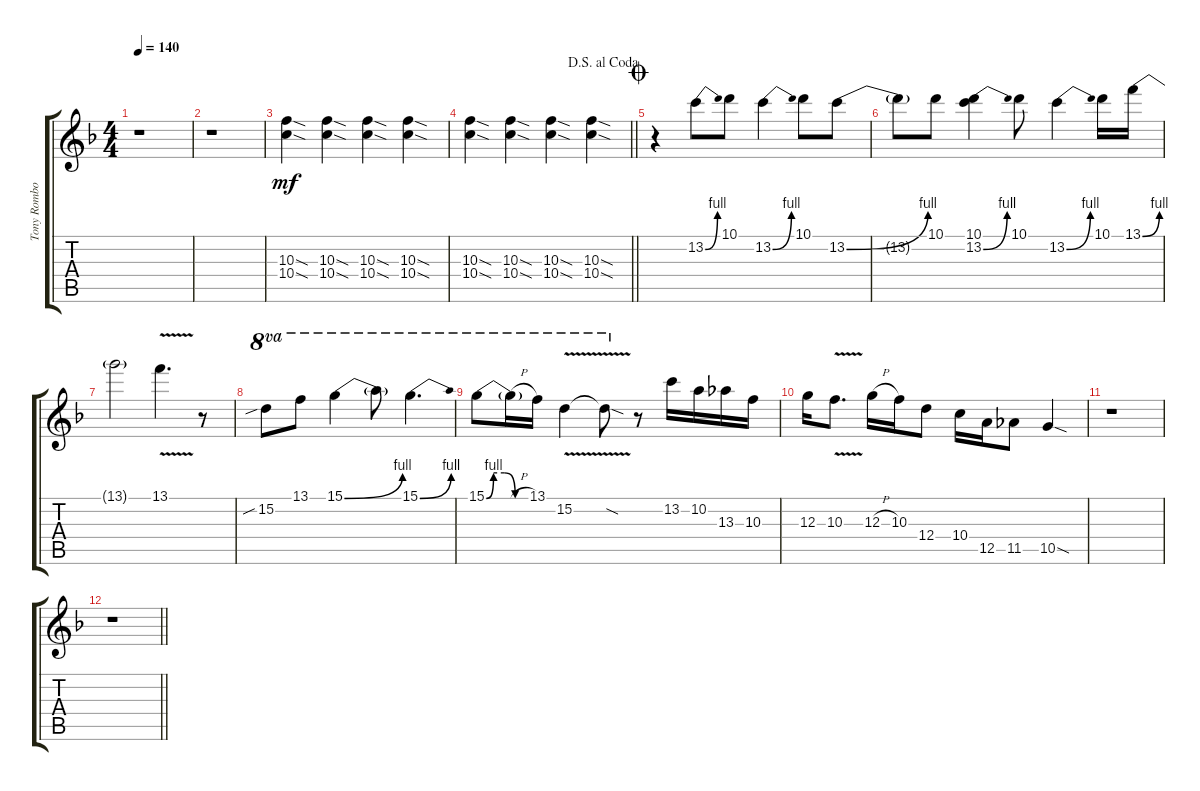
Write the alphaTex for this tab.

\track ("Tony Rombola Lead" "Tony Rombo") {instrument distortionguitar}
\staff {score tabs}
\tuning (E4 B3 G3 D3 A2 D2) {hide}
\ts (4 4)
\tempo 140
\clef g2
\ks f
r.1{dy mf} |
r.1 |
(10.3{sod} 10.4{sod}).4 (10.3{sod} 10.4{sod}).4 (10.3{sod} 10.4{sod}).4 (10.3{sod} 10.4{sod}).4 |
\jump dalsegnoalcoda
\barLineRight lightlight
(10.3{sod} 10.4{sod}).4 (10.3{sod} 10.4{sod}).4 (10.3{sod} 10.4{sod}).4 (10.3{sod} 10.4{sod}).4 |
\jump coda
r.4 13.2{be (bend 0 0 60 4)}.8 10.1.8 13.2{be (bend 0 0 60 4)}.4 10.1.8 13.2{be (bend 0 0 60 4)}.8 |
13.2{t}.8 10.1.8 (10.1 13.2{be (bend 0 0 60 4)}).4 10.1.8 13.2{be (bend 0 0 60 4)}.4 10.1.16 13.1{be (bend 0 0 60 4)}.16 |
13.1{t}.2 13.1{v}.4{d} r.8 |
15.2{sib}.8{ot 8va} 13.1.8{ot 8va} 15.1{be (bend 0 0 60 4)}.4{ot 8va} 15.1{t}.8{ot 8va} 15.1{be (bend 0 0 60 4)}.4{d ot 8va} |
15.1{be (custom 0 0 10 4 25 4 40 0 60 0)}.8{ot 8va} 15.1{h t}.16{ot 8va} 13.1.16{ot 8va} 15.2{v}.4{ot 8va} 15.2{sod t}.8{ot 8va} r.8 13.2.16 10.2.16 13.3.16 10.3.16 |
12.3.16 10.3{v}.8{d} 12.3{h}.16 10.3.16 12.4.8 10.4.16 12.5.16 11.5.8 10.5{sod}.4 |
r.1 |
\barLineRight lightlight
r.1
